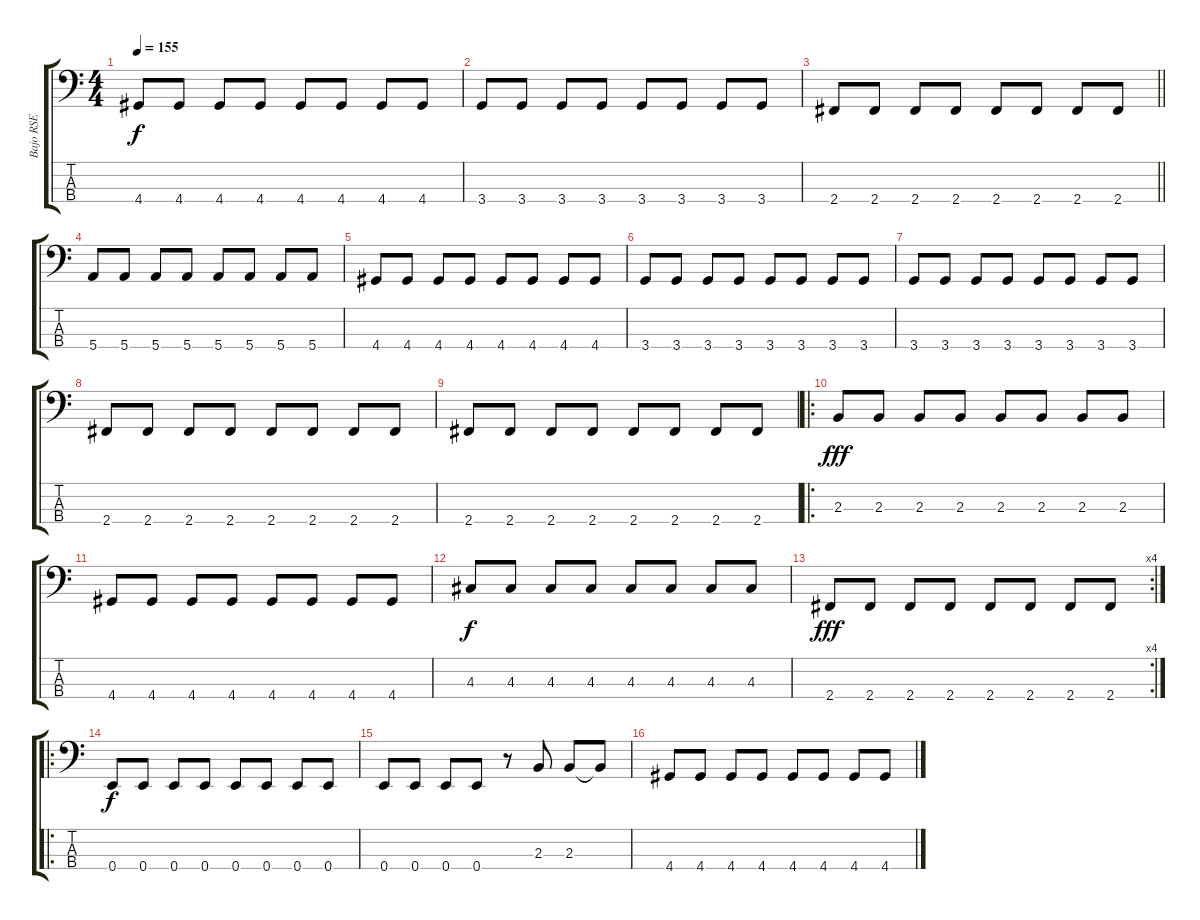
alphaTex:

\track ("Bajo RSE" "Bajo RSE") {instrument electricbasspick}
\staff {score tabs}
\tuning (G2 D2 A1 E1) {hide}
\ts (4 4)
\tempo 155
\clef f4
\ks c
4.4.8{dy f} 4.4.8 4.4.8 4.4.8 4.4.8 4.4.8 4.4.8 4.4.8 |
3.4.8 3.4.8 3.4.8 3.4.8 3.4.8 3.4.8 3.4.8 3.4.8 |
\barLineRight lightlight
2.4.8 2.4.8 2.4.8 2.4.8 2.4.8 2.4.8 2.4.8 2.4.8 |
5.4.8 5.4.8 5.4.8 5.4.8 5.4.8 5.4.8 5.4.8 5.4.8 |
4.4.8 4.4.8 4.4.8 4.4.8 4.4.8 4.4.8 4.4.8 4.4.8 |
3.4.8 3.4.8 3.4.8 3.4.8 3.4.8 3.4.8 3.4.8 3.4.8 |
3.4.8 3.4.8 3.4.8 3.4.8 3.4.8 3.4.8 3.4.8 3.4.8 |
2.4.8 2.4.8 2.4.8 2.4.8 2.4.8 2.4.8 2.4.8 2.4.8 |
2.4.8 2.4.8 2.4.8 2.4.8 2.4.8 2.4.8 2.4.8 2.4.8 |
\ro
2.3.8{dy fff} 2.3.8 2.3.8 2.3.8 2.3.8 2.3.8 2.3.8 2.3.8 |
4.4.8 4.4.8 4.4.8 4.4.8 4.4.8 4.4.8 4.4.8 4.4.8 |
4.3.8{dy f} 4.3.8 4.3.8 4.3.8 4.3.8 4.3.8 4.3.8 4.3.8 |
\rc 4
2.4.8{dy fff} 2.4.8 2.4.8 2.4.8 2.4.8 2.4.8 2.4.8 2.4.8 |
\ro
0.4.8{dy f} 0.4.8 0.4.8 0.4.8 0.4.8 0.4.8 0.4.8 0.4.8 |
0.4.8 0.4.8 0.4.8 0.4.8 r.8 2.3.8 2.3.8 2.3{t}.8 |
4.4.8 4.4.8 4.4.8 4.4.8 4.4.8 4.4.8 4.4.8 4.4.8
